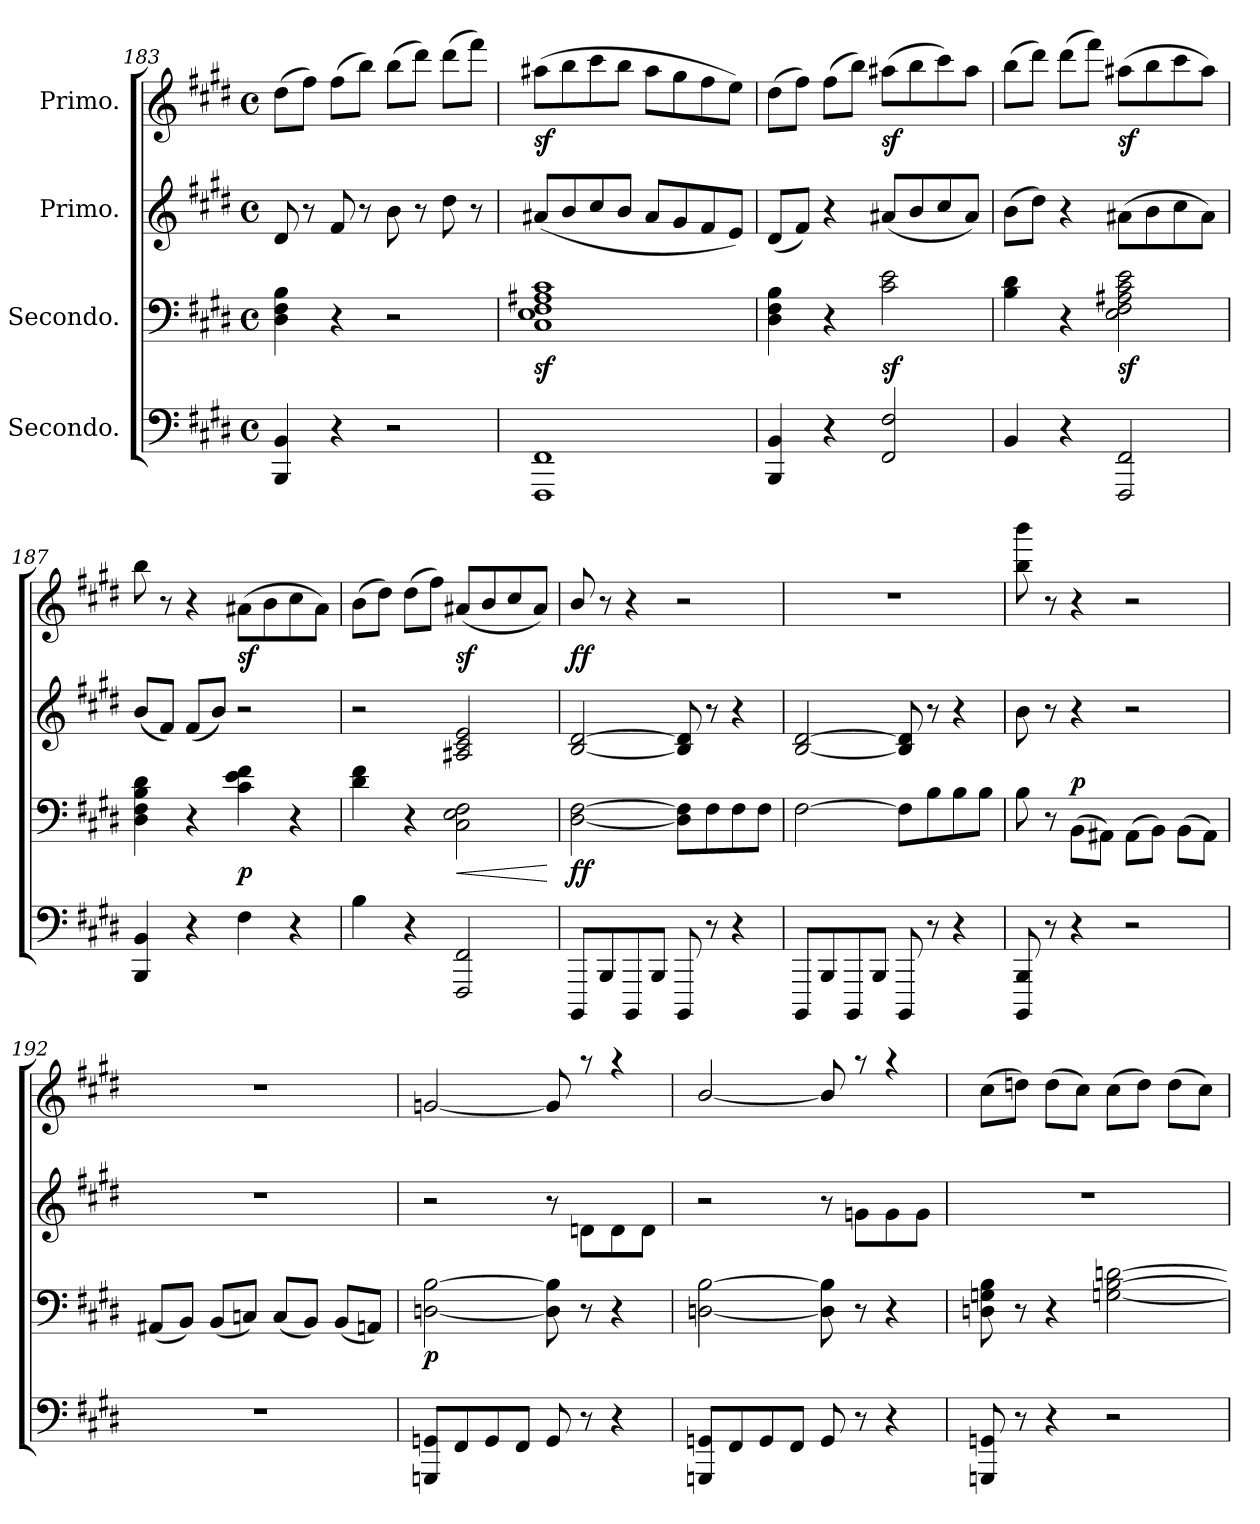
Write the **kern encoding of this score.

**kern	**kern	**dynam	**kern	**kern	**dynam
*part4	*part3	*part3	*part2	*part1	*part1
*staff4	*staff3	*staff3	*staff2	*staff1	*staff1
*I"Secondo.	*I"Secondo.	*	*I"Primo.	*I"Primo.	*
*clefF4	*clefF4	*	*clefG2	*clefG2	*
*k[f#c#g#d#]	*k[f#c#g#d#]	*	*k[f#c#g#d#]	*k[f#c#g#d#]	*
*M4/4	*M4/4	*	*M4/4	*M4/4	*
*met(c)	*met(c)	*	*met(c)	*met(c)	*
=183	=183	=183	=183	=183	=183
4BBB/ 4BB/	4D#\ 4F#\ 4B\	.	8d#/	(8dd#\L	.
.	.	.	8r	8ff#\J)	.
4r	4r	.	8f#/	(8ff#\L	.
.	.	.	8r	8bb\J)	.
2r	2r	.	8b\	(8bb\L	.
.	.	.	8r	8ddd#\J)	.
.	.	.	8dd#\	(8ddd#\L	.
.	.	.	8r	8fff#\J)	.
=184	=184	=184	=184	=184	=184
1FFF# 1FF#	1C# 1E 1F# 1A#X 1c#	sf	(8a#X/L	(8aa#X\L	sf
.	.	.	8b/	8bb\	.
.	.	.	8cc#/	8ccc#\	.
.	.	.	8b/J	8bb\J	.
.	.	.	8a#/L	8aa#\L	.
.	.	.	8g#/	8gg#\	.
.	.	.	8f#/	8ff#\	.
.	.	.	8e/J)	8ee\J)	.
=185	=185	=185	=185	=185	=185
4BBB/ 4BB/	4D#\ 4F#\ 4B\	.	(8d#/L	(8dd#\L	.
.	.	.	8f#/J)	8ff#\J)	.
4r	4r	.	4r	(8ff#\L	.
.	.	.	.	8bb\J)	.
2FF#/ 2F#/	2c#\ 2e\	sf	(8a#X/L	(8aa#X\L	sf
.	.	.	8b/	8bb\	.
.	.	.	8cc#/	8ccc#\)	.
.	.	.	8a#/J)	8aa#\J	.
=186	=186	=186	=186	=186	=186
4BB/	4B\ 4d#\	.	(8b\L	(8bb\L	.
.	.	.	8dd#\J)	8ddd#\J)	.
4r	4r	.	4r	(8ddd#\L	.
.	.	.	.	8fff#\J)	.
2FFF#/ 2FF#/	2E\ 2F#\ 2A#X\ 2c#\ 2e\	sf	(8a#X\L	(8aa#X\L	sf
.	.	.	8b\	8bb\	.
.	.	.	8cc#\	8ccc#\	.
.	.	.	8a#\J)	8aa#\J)	.
=187	=187	=187	=187	=187	=187
4BBB/ 4BB/	4D#\ 4F#\ 4B\ 4d#\	.	(8b/L	8bb\	.
.	.	.	8f#/J)	8r	.
4r	4r	.	(8f#/L	4r	.
.	.	.	8b/J)	.	.
4F#\	4c#\ 4e\ 4f#\	p	2r	(8a#X\L	sf
.	.	.	.	8b\	.
4r	4r	.	.	8cc#\	.
.	.	.	.	8a#\J)	.
=188	=188	=188	=188	=188	=188
4B\	4d#\ 4f#\	.	2r	(8b\L	.
.	.	.	.	8dd#\J)	.
4r	4r	.	.	(8dd#\L	.
.	.	.	.	8ff#\J)	.
2FFF#/ 2FF#/	2C#\ 2E\ 2F#\	<	2A#X/ 2c#/ 2e/	(8a#X/L	sf
.	.	.	.	8b/	.
.	.	.	.	8cc#/	.
.	.	.	.	8a#/J)	.
.	.	[	.	.	.
=189	=189	=189	=189	=189	=189
8BBBB/L	[2D#\ [2F#\	ff	[2B/ [2d#/	8b/	ff
8BBB/	.	.	.	8r	.
8BBBB/	.	.	.	4r	.
8BBB/J	.	.	.	.	.
8BBBB/	8D#]\ 8F#]\L	.	8B]/ 8d#]/	2r	.
8r	8F#\	.	8r	.	.
4r	8F#\	.	4r	.	.
.	8F#\J	.	.	.	.
=190	=190	=190	=190	=190	=190
8BBBB/L	[2F#\	.	[2B/ [2d#/	1r	.
8BBB/	.	.	.	.	.
8BBBB/	.	.	.	.	.
8BBB/J	.	.	.	.	.
8BBBB/	8F#\L]	.	8B]/ 8d#]/	.	.
8r	8B\	.	8r	.	.
4r	8B\	.	4r	.	.
.	8B\J	.	.	.	.
=191	=191	=191	=191	=191	=191
8BBBB/ 8BBB/	8B\	.	8b\	8bb\ 8bbb\	.
8r	8r	.	8r	8r	.
!	!	!LO:DY:a	!	!	!
4r	(8BB\L	p	4r	4r	.
.	8AA#X\J)	.	.	.	.
2r	(8AA#\L	.	2r	2r	.
.	8BB\J)	.	.	.	.
.	(8BB\L	.	.	.	.
.	8AA#\J)	.	.	.	.
=192	=192	=192	=192	=192	=192
1r	(8AA#X/L	.	1r	1r	.
.	8BB/J)	.	.	.	.
.	(8BB/L	.	.	.	.
.	8Cn/J)	.	.	.	.
.	(8C/L	.	.	.	.
.	8BB/J)	.	.	.	.
.	(8BB/L	.	.	.	.
.	8AAn/J)	.	.	.	.
=193	=193	=193	=193	=193	=193
8GGGn/ 8GGn/L	[2Dn\ [2B\	p	2r	[2gn/	.
8FF#/	.	.	.	.	.
8GG/	.	.	.	.	.
8FF#/J	.	.	.	.	.
8GG/	8D]\ 8B]\	.	8r	8g/]	.
8r	8r	.	8dn\L	8raa	.
4r	4r	.	8d\	4raa	.
.	.	.	8d\J	.	.
=194	=194	=194	=194	=194	=194
8GGGn/ 8GGn/L	[2Dn\ [2B\	.	2r	[2b/	.
8FF#/	.	.	.	.	.
8GG/	.	.	.	.	.
8FF#/J	.	.	.	.	.
8GG/	8D]\ 8B]\	.	8r	8b/]	.
8r	8r	.	8gn\L	8raa	.
4r	4r	.	8g\	4raa	.
.	.	.	8g\J	.	.
=195	=195	=195	=195	=195	=195
8GGGn/ 8GGn/	8Dn\ 8Gn\ 8B\	.	1r	(8cc#\L	.
8r	8r	.	.	8ddn\J)	.
4r	4r	.	.	(8dd\L	.
.	.	.	.	8cc#\J)	.
2r	[2Gn\ [2B\ [2dn\	.	.	(8cc#\L	.
.	.	.	.	8dd\J)	.
.	.	.	.	(8dd\L	.
.	.	.	.	8cc#\J)	.
=	=	=	=	=	=
*-	*-	*-	*-	*-	*-
